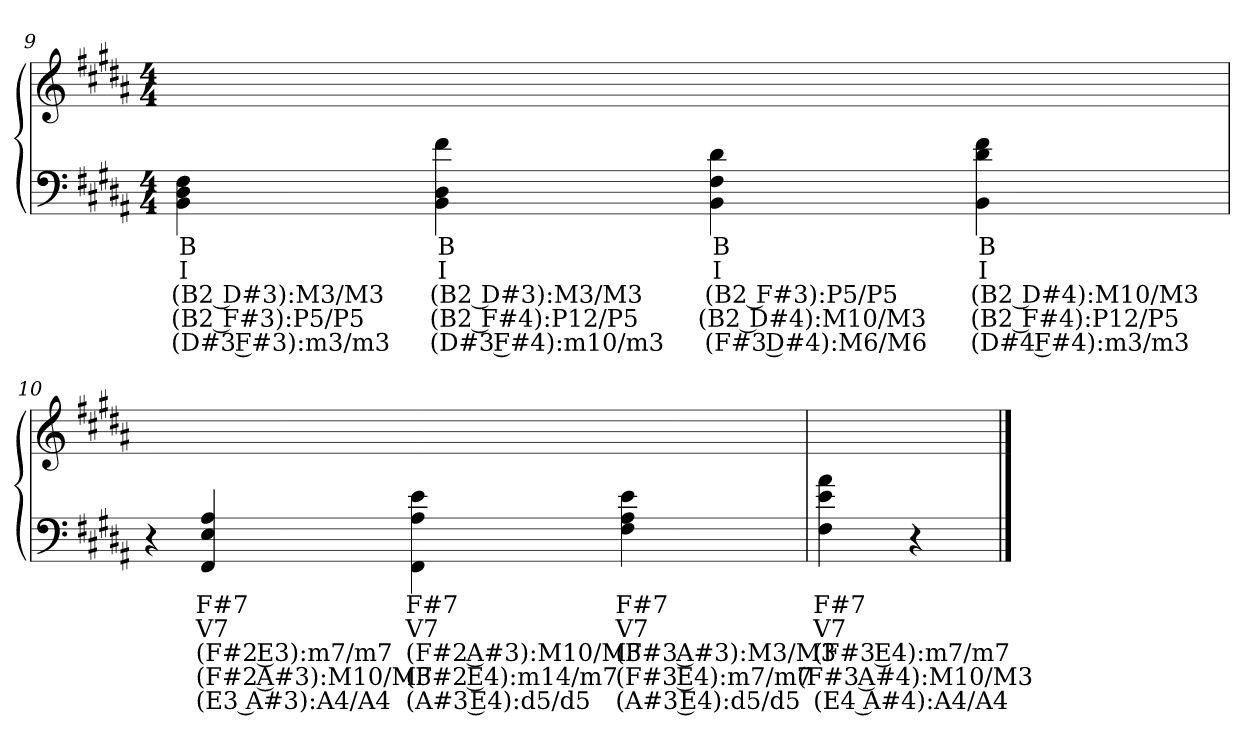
**kern	**text	**text	**text	**text	**text	**kern
*part2	*part2	*part2	*part2	*part2	*part2	*part1
*staff2	*staff2	*staff2	*staff2	*staff2	*staff2	*staff1
*clefF4	*	*	*	*	*	*clefG2
*k[f#c#g#d#a#]	*	*	*	*	*	*k[f#c#g#d#a#]
*B:	*	*	*	*	*	*B:
*M4/4	*	*	*	*	*	*M4/4
=9	=9	=9	=9	=9	=9	=9
4BB 4D# 4F#	B	I	(B2 D#3):M3/M3	(B2 F#3):P5/P5	(D#3 F#3):m3/m3	1ryy
4BB 4D# 4f#	B	I	(B2 D#3):M3/M3	(B2 F#4):P12/P5	(D#3 F#4):m10/m3	.
4BB 4F# 4d#	B	I	(B2 F#3):P5/P5	(B2 D#4):M10/M3	(F#3 D#4):M6/M6	.
4BB 4d# 4f#	B	I	(B2 D#4):M10/M3	(B2 F#4):P12/P5	(D#4 F#4):m3/m3	.
=10	=10	=10	=10	=10	=10	=10
4r	.	.	.	.	.	1ryy
4FF# 4E 4A#	F#7	V7	(F#2 E3):m7/m7	(F#2 A#3):M10/M3	(E3 A#3):A4/A4	.
4FF# 4A# 4e	F#7	V7	(F#2 A#3):M10/M3	(F#2 E4):m14/m7	(A#3 E4):d5/d5	.
4F# 4A# 4e	F#7	V7	(F#3 A#3):M3/M3	(F#3 E4):m7/m7	(A#3 E4):d5/d5	.
=11	=11	=11	=11	=11	=11	=11
4F# 4e 4a#	F#7	V7	(F#3 E4):m7/m7	(F#3 A#4):M10/M3	(E4 A#4):A4/A4	2ryy
4r	.	.	.	.	.	.
==	==	==	==	==	==	==
*-	*-	*-	*-	*-	*-	*-
